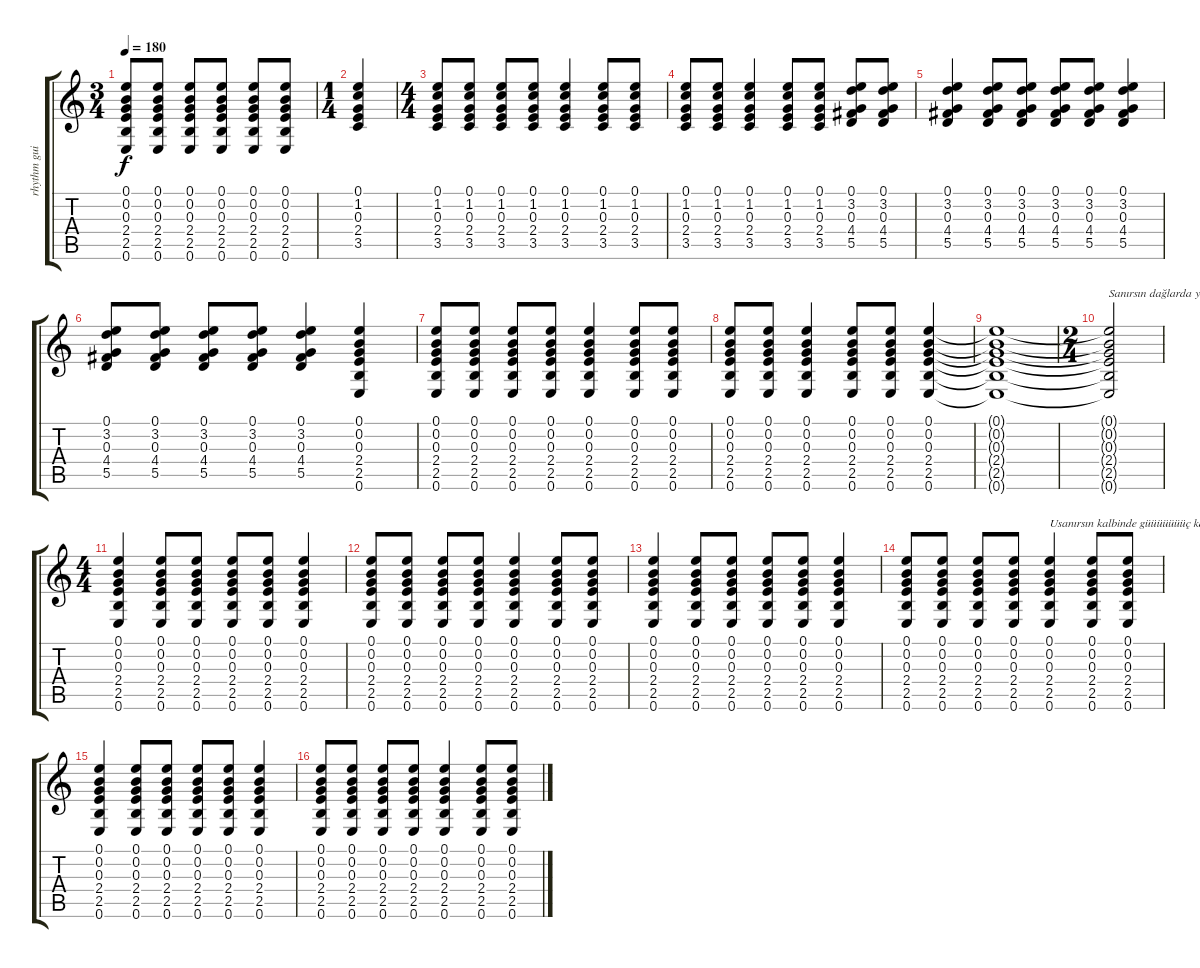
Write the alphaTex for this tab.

\track ("rhythm guitarre" "rhythm gui") {instrument acousticguitarnylon}
\staff {score tabs}
\tuning (E4 B3 G3 D3 A2 E2) {hide}
\ts (3 4)
\tempo 180
\clef g2
\ks c
(0.1 0.2 0.3 2.4 2.5 0.6).8{dy f} (0.1 0.2 0.3 2.4 2.5 0.6).8 (0.1 0.2 0.3 2.4 2.5 0.6).8 (0.1 0.2 0.3 2.4 2.5 0.6).8 (0.1 0.2 0.3 2.4 2.5 0.6).8 (0.1 0.2 0.3 2.4 2.5 0.6).8 |
\ts (1 4)
(0.1 1.2 0.3 2.4 3.5).4 |
\ts (4 4)
(0.1 1.2 0.3 2.4 3.5).8 (0.1 1.2 0.3 2.4 3.5).8 (0.1 1.2 0.3 2.4 3.5).8 (0.1 1.2 0.3 2.4 3.5).8 (0.1 1.2 0.3 2.4 3.5).4 (0.1 1.2 0.3 2.4 3.5).8 (0.1 1.2 0.3 2.4 3.5).8 |
(0.1 1.2 0.3 2.4 3.5).8 (0.1 1.2 0.3 2.4 3.5).8 (0.1 1.2 0.3 2.4 3.5).4 (0.1 1.2 0.3 2.4 3.5).8 (0.1 1.2 0.3 2.4 3.5).8 (0.1 3.2 0.3 4.4 5.5).8 (0.1 3.2 0.3 4.4 5.5).8 |
(0.1 3.2 0.3 4.4 5.5).4 (0.1 3.2 0.3 4.4 5.5).8 (0.1 3.2 0.3 4.4 5.5).8 (0.1 3.2 0.3 4.4 5.5).8 (0.1 3.2 0.3 4.4 5.5).8 (0.1 3.2 0.3 4.4 5.5).4 |
(0.1 3.2 0.3 4.4 5.5).8 (0.1 3.2 0.3 4.4 5.5).8 (0.1 3.2 0.3 4.4 5.5).8 (0.1 3.2 0.3 4.4 5.5).8 (0.1 3.2 0.3 4.4 5.5).4 (0.1 0.2 0.3 2.4 2.5 0.6).4 |
(0.1 0.2 0.3 2.4 2.5 0.6).8 (0.1 0.2 0.3 2.4 2.5 0.6).8 (0.1 0.2 0.3 2.4 2.5 0.6).8 (0.1 0.2 0.3 2.4 2.5 0.6).8 (0.1 0.2 0.3 2.4 2.5 0.6).4 (0.1 0.2 0.3 2.4 2.5 0.6).8 (0.1 0.2 0.3 2.4 2.5 0.6).8 |
(0.1 0.2 0.3 2.4 2.5 0.6).8 (0.1 0.2 0.3 2.4 2.5 0.6).8 (0.1 0.2 0.3 2.4 2.5 0.6).4 (0.1 0.2 0.3 2.4 2.5 0.6).8 (0.1 0.2 0.3 2.4 2.5 0.6).8 (0.1 0.2 0.3 2.4 2.5 0.6).4 |
(0.1{t} 0.2{t} 0.3{t} 2.4{t} 2.5{t} 0.6{t}).1 |
\ts (2 4)
(0.1{t} 0.2{t} 0.3{t} 2.4{t} 2.5{t} 0.6{t}).2{txt "Sanırsın dağlarda yoooooool olmaz"} |
\ts (4 4)
(0.1 0.2 0.3 2.4 2.5 0.6).4 (0.1 0.2 0.3 2.4 2.5 0.6).8 (0.1 0.2 0.3 2.4 2.5 0.6).8 (0.1 0.2 0.3 2.4 2.5 0.6).8 (0.1 0.2 0.3 2.4 2.5 0.6).8 (0.1 0.2 0.3 2.4 2.5 0.6).4 |
(0.1 0.2 0.3 2.4 2.5 0.6).8 (0.1 0.2 0.3 2.4 2.5 0.6).8 (0.1 0.2 0.3 2.4 2.5 0.6).8 (0.1 0.2 0.3 2.4 2.5 0.6).8 (0.1 0.2 0.3 2.4 2.5 0.6).4 (0.1 0.2 0.3 2.4 2.5 0.6).8 (0.1 0.2 0.3 2.4 2.5 0.6).8 |
(0.1 0.2 0.3 2.4 2.5 0.6).4 (0.1 0.2 0.3 2.4 2.5 0.6).8 (0.1 0.2 0.3 2.4 2.5 0.6).8 (0.1 0.2 0.3 2.4 2.5 0.6).8 (0.1 0.2 0.3 2.4 2.5 0.6).8 (0.1 0.2 0.3 2.4 2.5 0.6).4 |
(0.1 0.2 0.3 2.4 2.5 0.6).8 (0.1 0.2 0.3 2.4 2.5 0.6).8 (0.1 0.2 0.3 2.4 2.5 0.6).8 (0.1 0.2 0.3 2.4 2.5 0.6).8 (0.1 0.2 0.3 2.4 2.5 0.6).4{txt "Usanırsın kalbinde güüüüüüüç kalmaz"} (0.1 0.2 0.3 2.4 2.5 0.6).8 (0.1 0.2 0.3 2.4 2.5 0.6).8 |
(0.1 0.2 0.3 2.4 2.5 0.6).4 (0.1 0.2 0.3 2.4 2.5 0.6).8 (0.1 0.2 0.3 2.4 2.5 0.6).8 (0.1 0.2 0.3 2.4 2.5 0.6).8 (0.1 0.2 0.3 2.4 2.5 0.6).8 (0.1 0.2 0.3 2.4 2.5 0.6).4 |
(0.1 0.2 0.3 2.4 2.5 0.6).8 (0.1 0.2 0.3 2.4 2.5 0.6).8 (0.1 0.2 0.3 2.4 2.5 0.6).8 (0.1 0.2 0.3 2.4 2.5 0.6).8 (0.1 0.2 0.3 2.4 2.5 0.6).4 (0.1 0.2 0.3 2.4 2.5 0.6).8 (0.1 0.2 0.3 2.4 2.5 0.6).8
